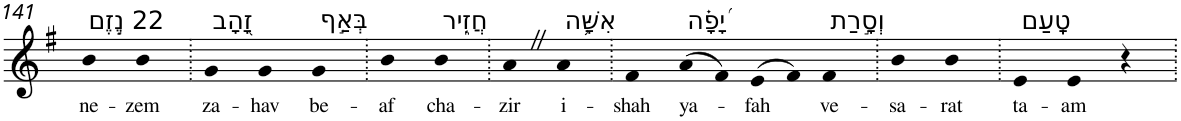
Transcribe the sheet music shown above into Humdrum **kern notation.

**kern	**text
*part1	*part1
*staff1	*staff1
*I"Piano	*
*I'Pno	*
!!LO:PB:g=z
*clefG2	*
*k[f#]	*
*G:	*
=141	=141
!LO:TX:a:t=22 נֶ֣זֶם	!
!	!LO:LY:b
4b	ne-
!	!LO:LY:b
4b	-zem
=142.	=142.
!LO:TX:a:t=זָ֭הָב	!
!	!LO:LY:b
4g	za-
!	!LO:LY:b
4g	-hav
!LO:TX:a:t=בְּאַ֣ף	!
!	!LO:LY:b
4g	be-
=143.	=143.
!	!LO:LY:b
4b	-af
!LO:TX:a:t=חֲזִ֑יר	!
!	!LO:LY:b
4b	cha-
=144.	=144.
!	!LO:LY:b
4aZ	-zir
!LO:TX:a:t=אִשָּׁ֥ה	!
!	!LO:LY:b
4a	i-
=145.	=145.
!	!LO:LY:b
4f#	-shah
!LO:TX:a:t=יָ֝פָ֗ה	!
!	!LO:LY:b
(>8a	ya-
8f#)	.
!	!LO:LY:b
(>8e	-fah
8f#)	.
!LO:TX:a:t=וְסָ֣רַת	!
!	!LO:LY:b
4f#	ve-
=146.	=146.
!	!LO:LY:b
4b	-sa-
!	!LO:LY:b
4b	-rat
=147.	=147.
!LO:TX:a:t=טָֽעַם	!
!	!LO:LY:b
4e	ta-
!	!LO:LY:b
4e	-am
4r	.
=.	=.
*-	*-
